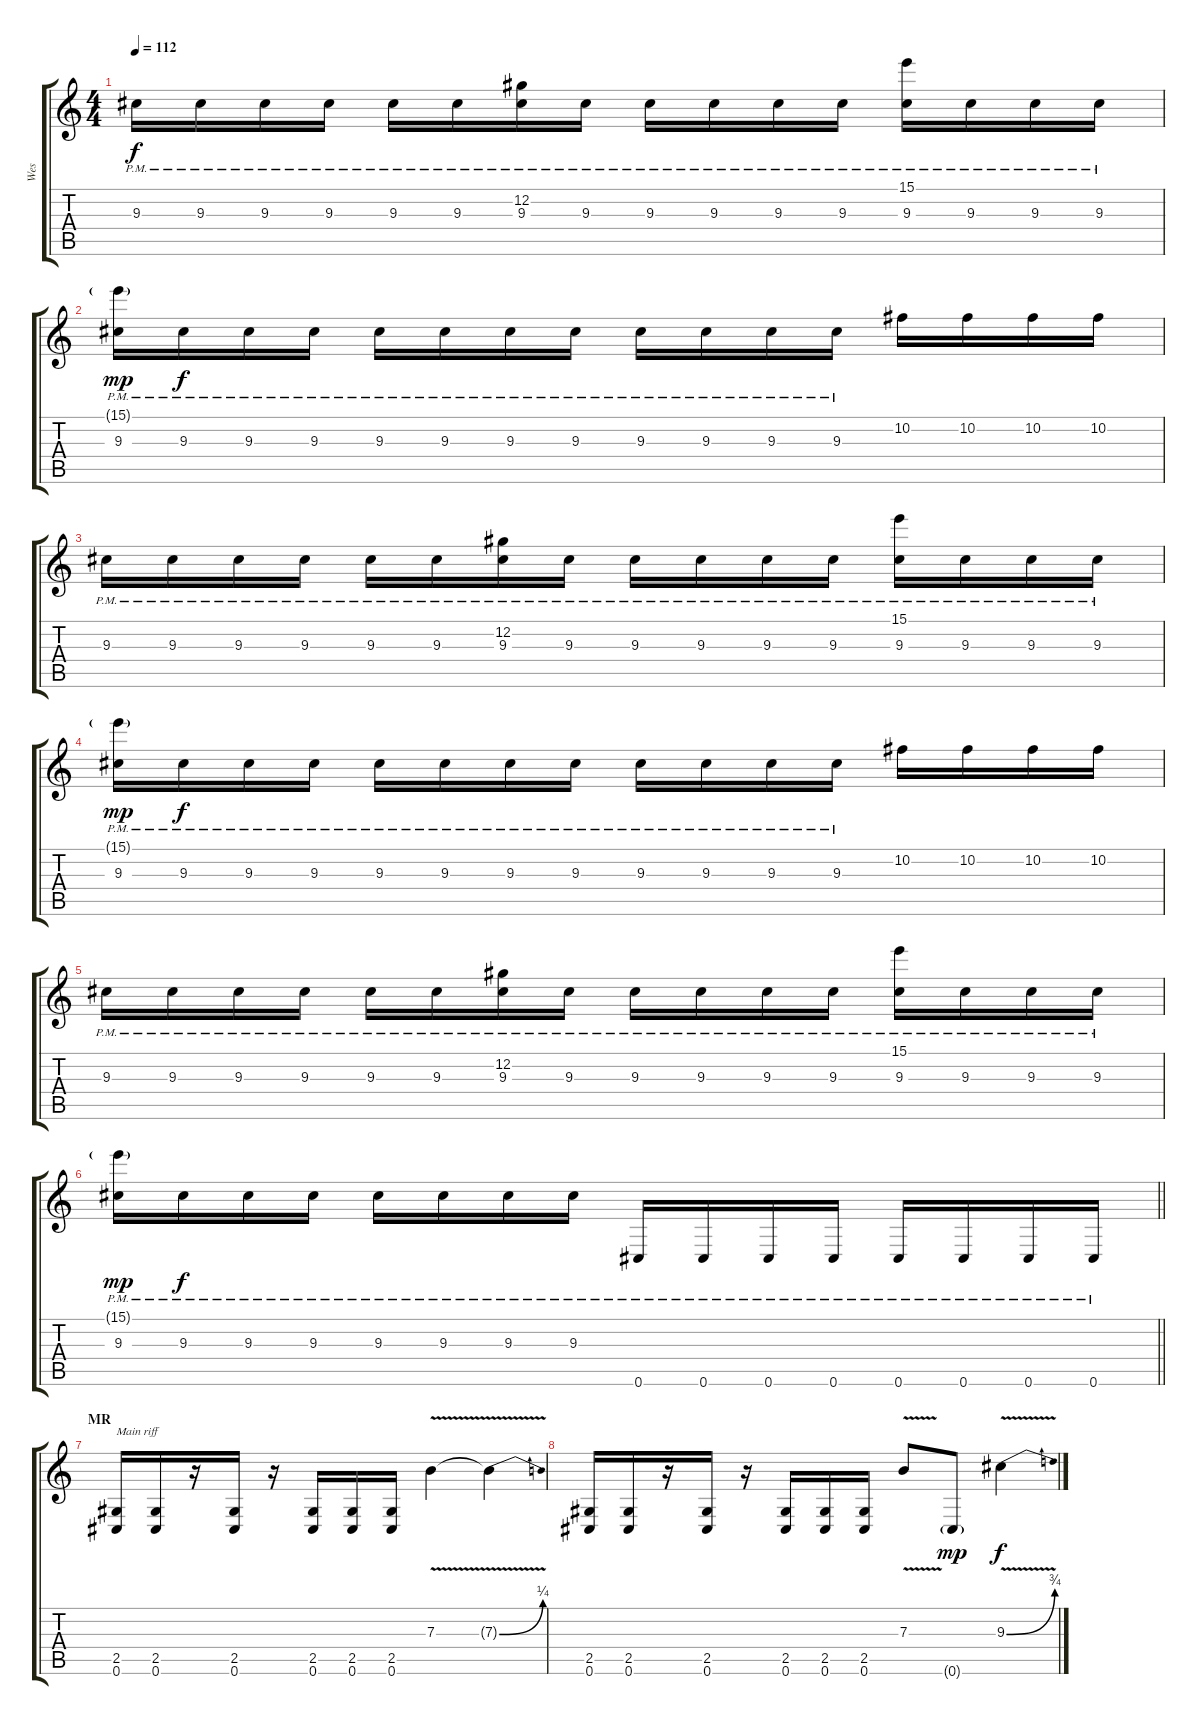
\track ("Wes" "Wes") {instrument distortionguitar}
\staff {score tabs}
\tuning (Db4 Ab3 E3 B2 Gb2 Db2) {hide}
\ts (4 4)
\tempo 112
\clef g2
\ks c
9.3{pm}.16{dy f} 9.3{pm}.16 9.3{pm}.16 9.3{pm}.16 9.3{pm}.16 9.3{pm}.16 (12.2 9.3{pm}).16 9.3{pm}.16 9.3{pm}.16 9.3{pm}.16 9.3{pm}.16 9.3{pm}.16 (15.1 9.3{pm}).16 9.3{pm}.16 9.3{pm}.16 9.3{pm}.16 |
(15.1{g} 9.3{pm}).16{dy mp} 9.3{pm}.16{dy f} 9.3{pm}.16 9.3{pm}.16 9.3{pm}.16 9.3{pm}.16 9.3{pm}.16 9.3{pm}.16 9.3{pm}.16 9.3{pm}.16 9.3{pm}.16 9.3{pm}.16 10.2.16 10.2.16 10.2.16 10.2.16 |
9.3{pm}.16 9.3{pm}.16 9.3{pm}.16 9.3{pm}.16 9.3{pm}.16 9.3{pm}.16 (12.2 9.3{pm}).16 9.3{pm}.16 9.3{pm}.16 9.3{pm}.16 9.3{pm}.16 9.3{pm}.16 (15.1 9.3{pm}).16 9.3{pm}.16 9.3{pm}.16 9.3{pm}.16 |
(15.1{g} 9.3{pm}).16{dy mp} 9.3{pm}.16{dy f} 9.3{pm}.16 9.3{pm}.16 9.3{pm}.16 9.3{pm}.16 9.3{pm}.16 9.3{pm}.16 9.3{pm}.16 9.3{pm}.16 9.3{pm}.16 9.3{pm}.16 10.2.16 10.2.16 10.2.16 10.2.16 |
9.3{pm}.16 9.3{pm}.16 9.3{pm}.16 9.3{pm}.16 9.3{pm}.16 9.3{pm}.16 (12.2 9.3{pm}).16 9.3{pm}.16 9.3{pm}.16 9.3{pm}.16 9.3{pm}.16 9.3{pm}.16 (15.1 9.3{pm}).16 9.3{pm}.16 9.3{pm}.16 9.3{pm}.16 |
\barLineRight lightlight
(15.1{g} 9.3{pm}).16{dy mp} 9.3{pm}.16{dy f} 9.3{pm}.16 9.3{pm}.16 9.3{pm}.16 9.3{pm}.16 9.3{pm}.16 9.3{pm}.16 0.6{pm}.16 0.6{pm}.16 0.6{pm}.16 0.6{pm}.16 0.6{pm}.16 0.6{pm}.16 0.6{pm}.16 0.6{pm}.16 |
\section ("" "MR")
(2.5 0.6).16{txt "Main riff"} (2.5 0.6).16 r.16 (2.5 0.6).16 r.16 (2.5 0.6).16 (2.5 0.6).16 (2.5 0.6).16 7.3{v}.4 7.3{be (bend 0 0 60 1) v t}.4 |
(2.5 0.6).16 (2.5 0.6).16 r.16 (2.5 0.6).16 r.16 (2.5 0.6).16 (2.5 0.6).16 (2.5 0.6).16 7.3{v}.8 0.6{g}.8{dy mp} 9.3{be (bend 0 0 60 3) v}.4{dy f}
